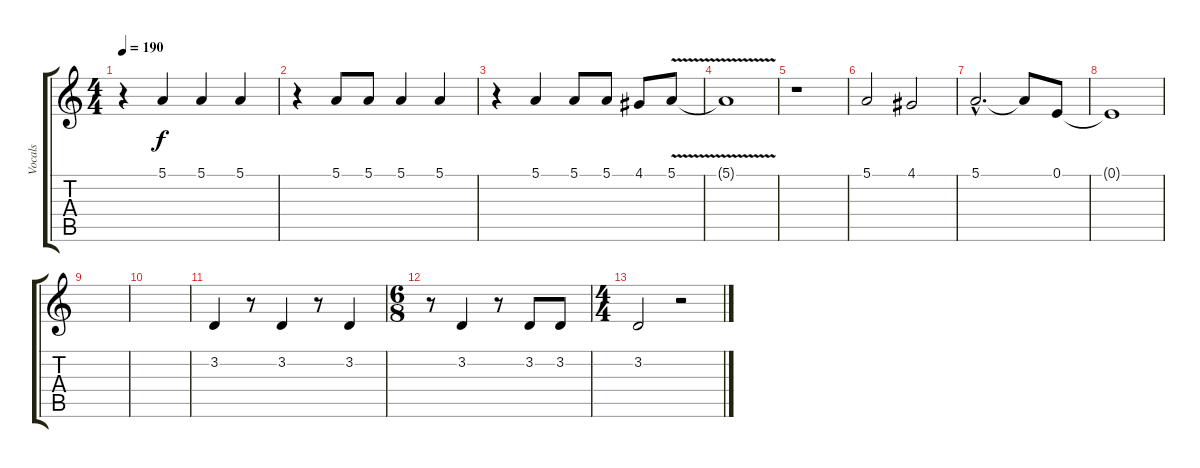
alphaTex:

\track ("Vocals" "Vocals") {instrument altosax}
\staff {score tabs}
\tuning (E4 B3 G3 D3 A2 E2) {hide}
\ts (4 4)
\tempo 190
\clef g2
\ks c
r.4{dy f} 5.1.4 5.1.4 5.1.4 |
r.4 5.1.8 5.1.8 5.1.4 5.1.4 |
r.4 5.1.4 5.1.8 5.1.8 4.1.8 5.1{v}.8 |
5.1{t}.1 |
r.1 |
5.1.2 4.1.2 |
5.1{hac}.2{d} 5.1{t}.8 0.1.8 |
0.1{t}.1 |
|
|
3.2.4{volume 16 instrument applause} r.8 3.2.4 r.8 3.2.4 |
\ts (6 8)
r.8 3.2.4 r.8 3.2.8 3.2.8 |
\ts (4 4)
3.2.2 r.2{volume 9 instrument altosax}
